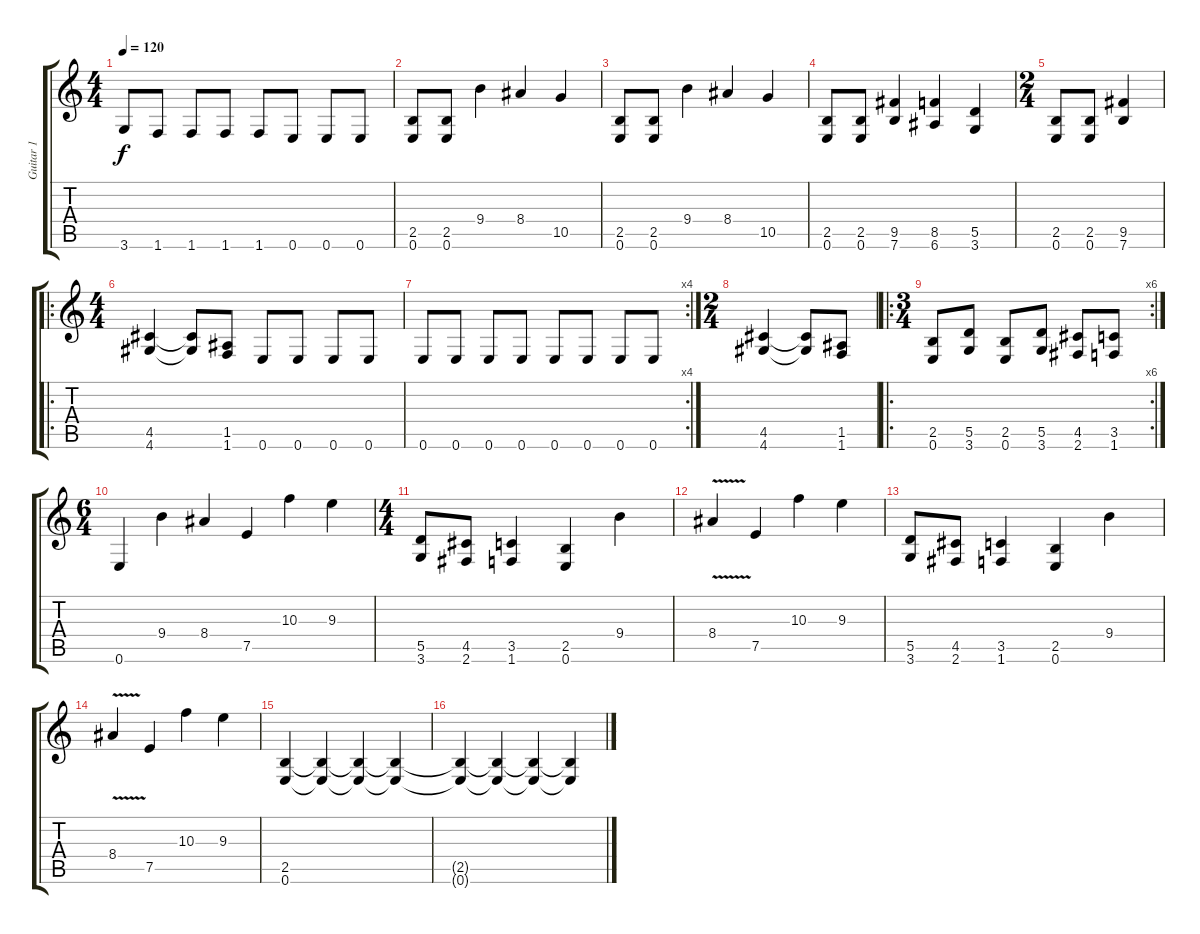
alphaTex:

\track ("Guitar 1" "Guitar 1") {instrument distortionguitar}
\staff {score tabs}
\tuning (E4 B3 G3 D3 A2 E2) {hide}
\ts (4 4)
\tempo 120
\clef g2
\ks c
3.6.8{dy f} 1.6.8 1.6.8 1.6.8 1.6.8 0.6.8 0.6.8 0.6.8 |
(2.5 0.6).8 (2.5 0.6).8 9.4.4 8.4.4 10.5.4 |
(2.5 0.6).8 (2.5 0.6).8 9.4.4 8.4.4 10.5.4 |
(2.5 0.6).8 (2.5 0.6).8 (9.5 7.6).4 (8.5 6.6).4 (5.5 3.6).4 |
\ts (2 4)
(2.5 0.6).8 (2.5 0.6).8 (9.5 7.6).4 |
\ro
\ts (4 4)
(4.5 4.6).4 (4.5{t} 4.6{t}).8 (1.5 1.6).8 0.6.8 0.6.8 0.6.8 0.6.8 |
\rc 4
0.6.8 0.6.8 0.6.8 0.6.8 0.6.8 0.6.8 0.6.8 0.6.8 |
\ts (2 4)
(4.5 4.6).4 (4.5{t} 4.6{t}).8 (1.5 1.6).8 |
\ro
\rc 6
\ts (3 4)
(2.5 0.6).8 (5.5 3.6).8 (2.5 0.6).8 (5.5 3.6).8 (4.5 2.6).8 (3.5 1.6).8 |
\ts (6 4)
0.6.4 9.4.4 8.4.4 7.5.4 10.3.4 9.3.4 |
\ts (4 4)
(5.5 3.6).8 (4.5 2.6).8 (3.5 1.6).4 (2.5 0.6).4 9.4.4 |
8.4{v}.4 7.5.4 10.3.4 9.3.4 |
(5.5 3.6).8 (4.5 2.6).8 (3.5 1.6).4 (2.5 0.6).4 9.4.4 |
8.4{v}.4 7.5.4 10.3.4 9.3.4 |
(2.5 0.6).4 (2.5{t} 0.6{t}).4 (2.5{t} 0.6{t}).4 (2.5{t} 0.6{t}).4 |
(2.5{t} 0.6{t}).4 (2.5{t} 0.6{t}).4 (2.5{t} 0.6{t}).4 (2.5{t} 0.6{t}).4
